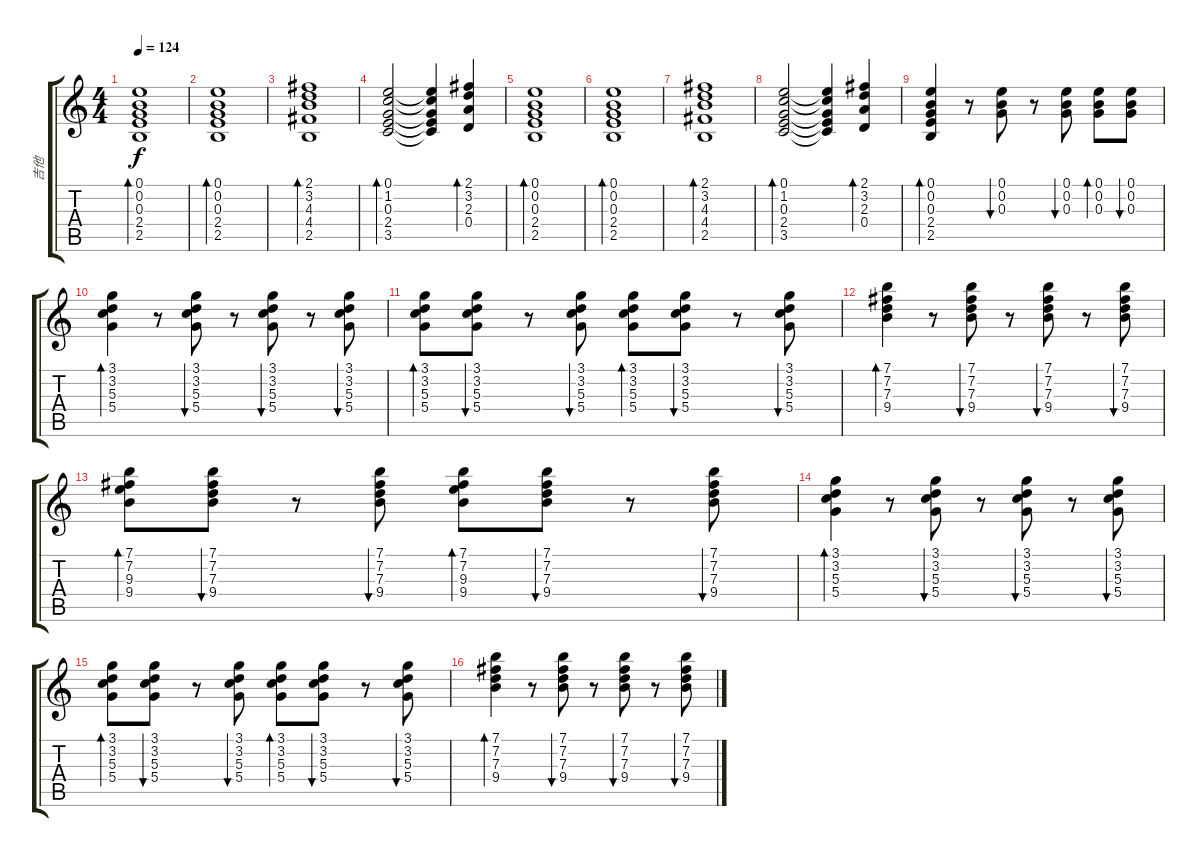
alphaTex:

\track ("吉他" "吉他") {instrument acousticguitarsteel}
\staff {score tabs}
\tuning (E4 B3 G3 D3 A2 E2) {hide}
\ts (4 4)
\tempo 124
\clef g2
\ks c
(0.1 0.2 0.3 2.4 2.5).1{bd 60 dy f} |
(0.1 0.2 0.3 2.4 2.5).1{bd 60} |
(2.1 3.2 4.3 4.4 2.5).1{bd 60} |
(0.1 1.2 0.3 2.4 3.5).2{bd 60} (0.1{t} 1.2{t} 0.3{t} 2.4{t} 3.5{t}).4 (2.1 3.2 2.3 0.4).4{bd 60} |
(0.1 0.2 0.3 2.4 2.5).1{bd 60} |
(0.1 0.2 0.3 2.4 2.5).1{bd 60} |
(2.1 3.2 4.3 4.4 2.5).1{bd 60} |
(0.1 1.2 0.3 2.4 3.5).2{bd 60} (0.1{t} 1.2{t} 0.3{t} 2.4{t} 3.5{t}).4 (2.1 3.2 2.3 0.4).4{bd 60} |
(0.1 0.2 0.3 2.4 2.5).4{bd 60} r.8 (0.1 0.2 0.3).8{bu 60} r.8 (0.1 0.2 0.3).8{bu 60} (0.1 0.2 0.3).8{bd 60} (0.1 0.2 0.3).8{bu 60} |
(3.1 3.2 5.3 5.4).4{bd 60} r.8 (3.1 3.2 5.3 5.4).8{bu 60} r.8 (3.1 3.2 5.3 5.4).8{bu 60} r.8 (3.1 3.2 5.3 5.4).8{bu 60} |
(3.1 3.2 5.3 5.4).8{bd 60} (3.1 3.2 5.3 5.4).8{bu 60} r.8 (3.1 3.2 5.3 5.4).8{bu 60} (3.1 3.2 5.3 5.4).8{bd 60} (3.1 3.2 5.3 5.4).8{bu 60} r.8 (3.1 3.2 5.3 5.4).8{bu 60} |
(7.1 7.2 7.3 9.4).4{bd 60} r.8 (7.1 7.2 7.3 9.4).8{bu 60} r.8 (7.1 7.2 7.3 9.4).8{bu 60} r.8 (7.1 7.2 7.3 9.4).8{bu 60} |
(7.1 7.2 9.3 9.4).8{bd 60} (7.1 7.2 7.3 9.4).8{bu 60} r.8 (7.1 7.2 7.3 9.4).8{bu 60} (7.1 7.2 9.3 9.4).8{bd 60} (7.1 7.2 7.3 9.4).8{bu 60} r.8 (7.1 7.2 7.3 9.4).8{bu 60} |
(3.1 3.2 5.3 5.4).4{bd 60} r.8 (3.1 3.2 5.3 5.4).8{bu 60} r.8 (3.1 3.2 5.3 5.4).8{bu 60} r.8 (3.1 3.2 5.3 5.4).8{bu 60} |
(3.1 3.2 5.3 5.4).8{bd 60} (3.1 3.2 5.3 5.4).8{bu 60} r.8 (3.1 3.2 5.3 5.4).8{bu 60} (3.1 3.2 5.3 5.4).8{bd 60} (3.1 3.2 5.3 5.4).8{bu 60} r.8 (3.1 3.2 5.3 5.4).8{bu 60} |
(7.1 7.2 7.3 9.4).4{bd 60} r.8 (7.1 7.2 7.3 9.4).8{bu 60} r.8 (7.1 7.2 7.3 9.4).8{bu 60} r.8 (7.1 7.2 7.3 9.4).8{bu 60}
